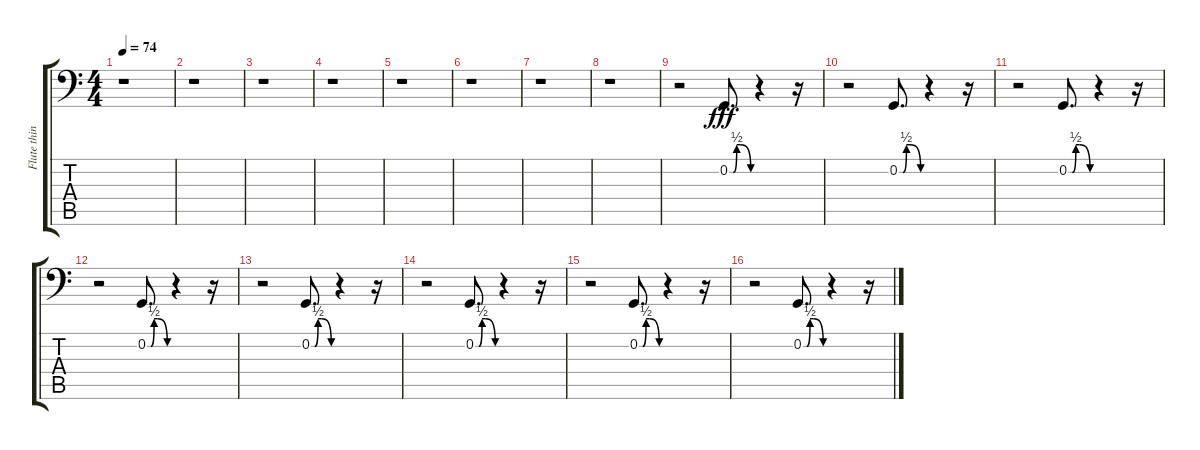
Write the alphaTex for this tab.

\track ("Flute thing" "Flute thin") {instrument panflute}
\staff {score tabs}
\tuning (C3 G2 D2 A1 E1 B0) {hide}
\ts (4 4)
\tempo 74
\clef f4
\ks c
r.1{dy fff instrument panflute} |
r.1 |
r.1 |
r.1 |
r.1 |
r.1 |
r.1 |
r.1 |
r.2 0.2{be (custom 0 0 10 0 20 2 30 2 60 0)}.8{d} r.4 r.16 |
r.2 0.2{be (custom 0 0 10 0 20 2 30 2 60 0)}.8{d} r.4 r.16 |
r.2 0.2{be (custom 0 0 10 0 20 2 30 2 60 0)}.8{d} r.4 r.16 |
r.2 0.2{be (custom 0 0 10 0 20 2 30 2 60 0)}.8{d} r.4 r.16 |
r.2 0.2{be (custom 0 0 10 0 20 2 30 2 60 0)}.8{d} r.4 r.16 |
r.2 0.2{be (custom 0 0 10 0 20 2 30 2 60 0)}.8{d} r.4 r.16 |
r.2 0.2{be (custom 0 0 10 0 20 2 30 2 60 0)}.8{d} r.4 r.16 |
r.2 0.2{be (custom 0 0 10 0 20 2 30 2 60 0)}.8{d} r.4 r.16
